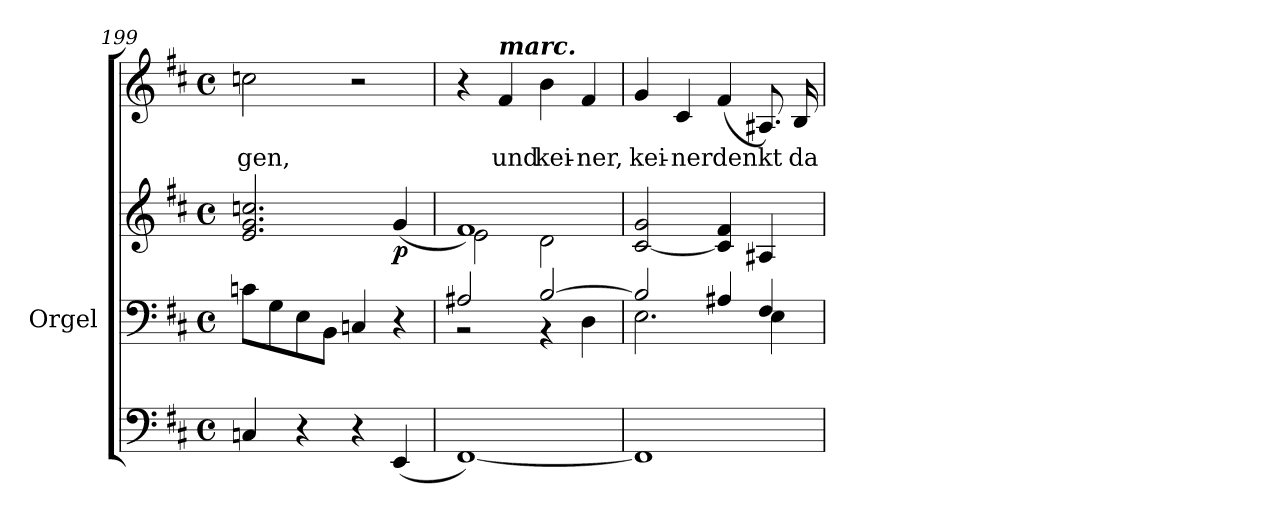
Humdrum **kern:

**kern	**kern	**kern	**dynam	**kern	**text
*part3	*part2	*part2	*part2	*part1	*part1
*staff4	*staff3	*staff2	*staff2/3	*staff1	*staff1
*	*I"Orgel	*	*	*	*
*	*I'Org.	*	*	*	*
!!LO:LB:g=z
*clefF4	*clefF4	*clefG2	*	*clefG2	*
*k[f#c#]	*k[f#c#]	*k[f#c#]	*	*k[f#c#]	*
*D:	*D:	*D:	*	*D:	*
*M4/4	*M4/4	*M4/4	*	*M4/4	*
*met(c)	*met(c)	*met(c)	*	*met(c)	*
=199	=199	=199	=199	=199	=199
!	!	!	!	!	!LO:LY:b
4Cn/	8cn\L	2.e/ 2.g/ 2.ccn/	.	2ccn\	-gen,
.	8G\	.	.	.	.
4r	8E\	.	.	.	.
.	8BB\J	.	.	.	.
4r	4Cn/	.	.	2r	.
!	!	!	!LO:DY:b	!	!
(<4EE/	4r	(4g/	p	.	.
=200	=200	=200	=200	=200	=200
*	*^	*^	*	*	*
[1FF#)	2A#X/	2rBB	1f#)	2e\	.	4r	.
!	!	!	!	!	!	!LO:TX:a:Bi:t=marc.	!
!	!	!	!	!	!	!	!LO:LY:b
.	.	.	.	.	.	4f#/	und
!	!	!	!	!	!	!	!LO:LY:b
.	[>2B/	4rBB	.	2d\	.	4b\	kei-
!	!	!	!	!	!	!	!LO:LY:b
.	.	4D\	.	.	.	4f#/	-ner,
*	*	*	*v	*v	*	*	*
=201	=201	=201	=201	=201	=201	=201
!	!	!	!	!	!	!LO:LY:b
1FF#]	2B/]	2.E\	[2c#/ 2g/	.	4g/	kei-
!	!	!	!	!	!	!LO:LY:b
.	.	.	.	.	4c#/	-ner
!	!	!	!	!	!	!LO:LY:b
.	4A#X/	.	4c#/] 4f#/	.	(<4f#/	denkt
.	4F#/	4E\	4A#X/	.	8.A#X/)	.
!	!	!	!	!	!	!LO:LY:b
.	.	.	.	.	16B/	da-
*	*v	*v	*	*	*	*
=	=	=	=	=	=
*-	*-	*-	*-	*-	*-
